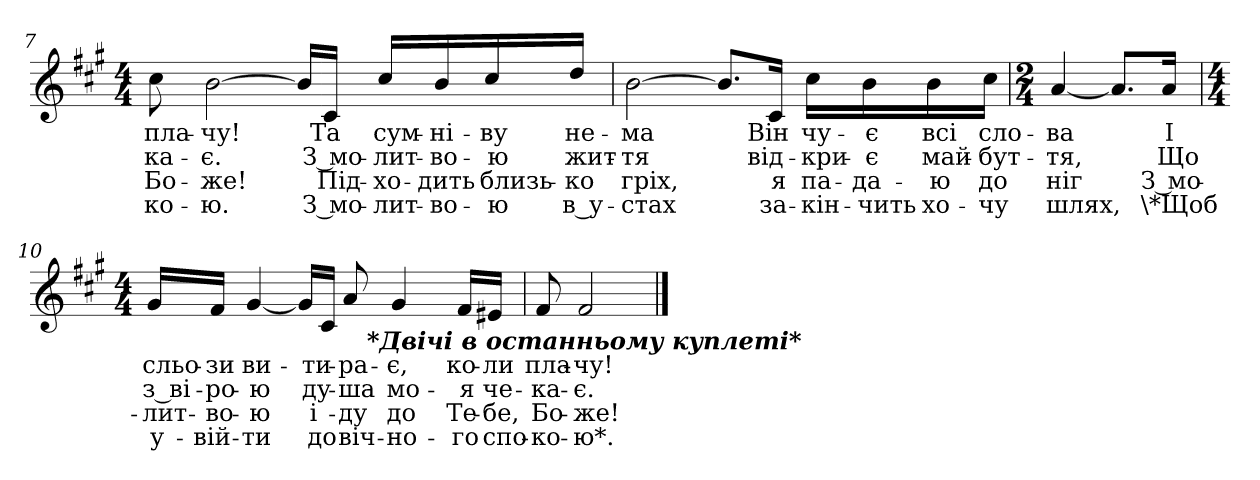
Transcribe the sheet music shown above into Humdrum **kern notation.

**kern	**text	**text	**text	**text
*part1	*part1	*part1	*part1	*part1
*staff1	*staff1	*staff1	*staff1	*staff1
!!LO:LB:g=z
*clefG2	*	*	*	*
*k[f#c#g#]	*	*	*	*
*f#:	*	*	*	*
*M4/4	*	*	*	*
=7	=7	=7	=7	=7
!	!LO:LY:b:color=#000000	!LO:LY:b:color=#000000	!LO:LY:b:color=#000000	!LO:LY:b:color=#000000
8cc#i\	пла-	-ка-	Бо-	-ко-
!	!LO:LY:b:color=#000000	!LO:LY:b:color=#000000	!LO:LY:b:color=#000000	!LO:LY:b:color=#000000
[>2bi\	-чу!	-є.	-же!	-ю.
16bi/LL]	.	.	.	.
!	!LO:LY:b:color=#000000	!LO:LY:b:color=#000000	!LO:LY:b:color=#000000	!LO:LY:b:color=#000000
16c#i/JJ	Та	З мо-	Під-	З мо-
!	!LO:LY:b:color=#000000	!LO:LY:b:color=#000000	!LO:LY:b:color=#000000	!LO:LY:b:color=#000000
16cc#i/LL	сум-	-лит-	-хо-	-лит-
!	!LO:LY:b:color=#000000	!LO:LY:b:color=#000000	!LO:LY:b:color=#000000	!LO:LY:b:color=#000000
16bi/	-ні-	-во-	-дить	-во-
!	!LO:LY:b:color=#000000	!LO:LY:b:color=#000000	!LO:LY:b:color=#000000	!LO:LY:b:color=#000000
16cc#i/	-ву	-ю	близь-	-ю
!	!LO:LY:b:color=#000000	!LO:LY:b:color=#000000	!LO:LY:b:color=#000000	!LO:LY:b:color=#000000
16ddi/JJ	не-	жит-	-ко	в у-
=8	=8	=8	=8	=8
!	!LO:LY:b:color=#000000	!LO:LY:b:color=#000000	!LO:LY:b:color=#000000	!LO:LY:b:color=#000000
[>2bi\	-ма	-тя	гріх,	-стах
8.bi/L]	.	.	.	.
!	!LO:LY:b:color=#000000	!LO:LY:b:color=#000000	!LO:LY:b:color=#000000	!LO:LY:b:color=#000000
16c#i/Jk	Він	від-	я	за-
!	!LO:LY:b:color=#000000	!LO:LY:b:color=#000000	!LO:LY:b:color=#000000	!LO:LY:b:color=#000000
16cc#i\LL	чу-	-кри-	па-	-кін-
!	!LO:LY:b:color=#000000	!LO:LY:b:color=#000000	!LO:LY:b:color=#000000	!LO:LY:b:color=#000000
16bi\	-є	-є	-да-	-чить
!	!LO:LY:b:color=#000000	!LO:LY:b:color=#000000	!LO:LY:b:color=#000000	!LO:LY:b:color=#000000
16bi\	всі	май-	-ю	хо-
!	!LO:LY:b:color=#000000	!LO:LY:b:color=#000000	!LO:LY:b:color=#000000	!LO:LY:b:color=#000000
16cc#i\JJ	сло-	-бут-	до	-чу
!!LO:LB:g=z
=9	=9	=9	=9	=9
*M2/4	*	*	*	*
!	!LO:LY:b:color=#000000	!LO:LY:b:color=#000000	!LO:LY:b:color=#000000	!LO:LY:b:color=#000000
[<4ai/	-ва	-тя,	ніг	шлях,
8.ai/L]	.	.	.	.
!	!LO:LY:b:color=#000000	!LO:LY:b:color=#000000	!LO:LY:b:color=#000000	!LO:LY:b:color=#000000
16ai/Jk	І	Що	З мо-	\*Щоб
=10	=10	=10	=10	=10
*M4/4	*	*	*	*
!	!LO:LY:b:color=#000000	!LO:LY:b:color=#000000	!LO:LY:b:color=#000000	!LO:LY:b:color=#000000
*^	*	*	*	*
16g#i/LL	2ryy	сльо-	з ві-	-лит-	у-
!	!	!LO:LY:b:color=#000000	!LO:LY:b:color=#000000	!LO:LY:b:color=#000000	!LO:LY:b:color=#000000
16f#i/JJ	.	-зи	-ро-	-во-	-вій-
!	!	!LO:LY:b:color=#000000	!LO:LY:b:color=#000000	!LO:LY:b:color=#000000	!LO:LY:b:color=#000000
[<4g#i/	.	ви-	-ю	-ю	-ти
16g#i/LL]	.	.	.	.	.
!	!	!LO:LY:b:color=#000000	!LO:LY:b:color=#000000	!LO:LY:b:color=#000000	!LO:LY:b:color=#000000
16c#i/JJ	.	-ти-	ду-	і-	до
!	!	!LO:LY:b:color=#000000	!LO:LY:b:color=#000000	!LO:LY:b:color=#000000	!LO:LY:b:color=#000000
8ai/	32...ryy	-ра-	-ша	-ду	віч-
!	!LO:TX:b:Bi:t=*Двічі в останньому куплеті*	!	!	!	!
.	4ryy	.	.	.	.
!	!	!LO:LY:b:color=#000000	!LO:LY:b:color=#000000	!LO:LY:b:color=#000000	!LO:LY:b:color=#000000
4g#i/	.	-є,	мо-	до	-но-
.	8ryy	.	.	.	.
!	!	!LO:LY:b:color=#000000	!LO:LY:b:color=#000000	!LO:LY:b:color=#000000	!LO:LY:b:color=#000000
16f#i/LL	.	ко-	-я	Те-	-го
.	16ryy	.	.	.	.
!	!	!LO:LY:b:color=#000000	!LO:LY:b:color=#000000	!LO:LY:b:color=#000000	!LO:LY:b:color=#000000
16e#Xi/JJ	.	-ли	че-	-бе,	спо-
.	256ryy	.	.	.	.
*v	*v	*	*	*	*
=11	=11	=11	=11	=11
*^	*	*	*	*
!	!	!LO:LY:b:color=#000000	!LO:LY:b:color=#000000	!LO:LY:b:color=#000000	!LO:LY:b:color=#000000
*v	*v	*	*	*	*
8f#i/	пла-	-ка-	Бо-	-ко-
!	!LO:LY:b:color=#000000	!LO:LY:b:color=#000000	!LO:LY:b:color=#000000	!LO:LY:b:color=#000000
2f#i/	-чу!	-є.	-же!	-ю*.
==	==	==	==	==
*-	*-	*-	*-	*-
